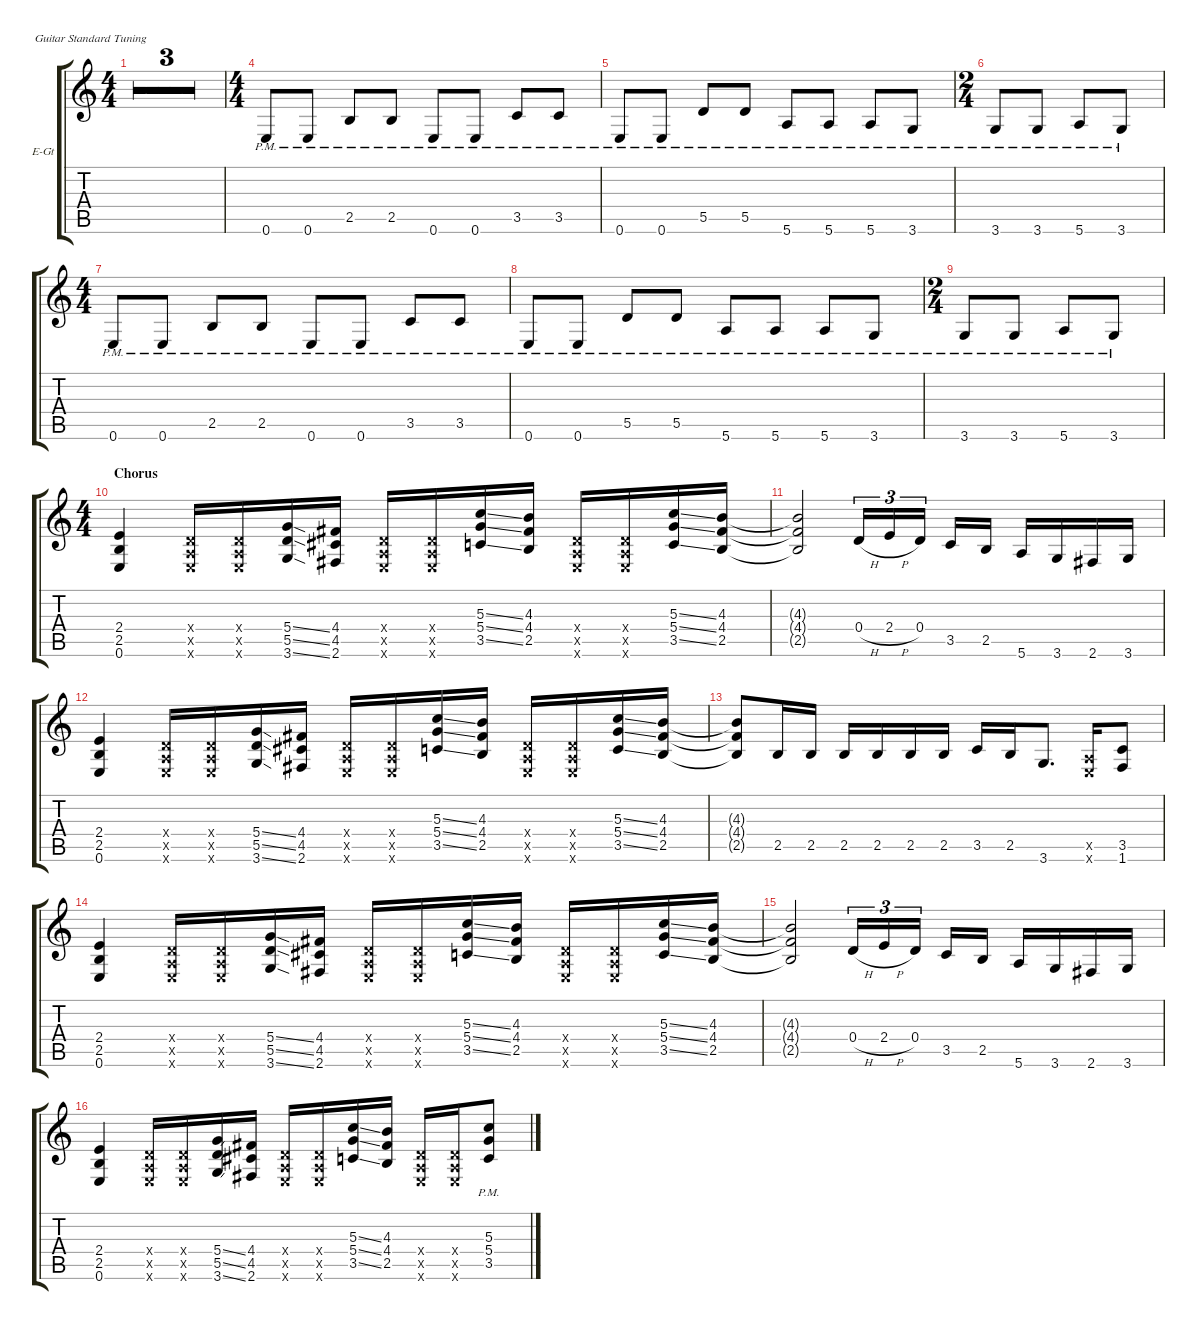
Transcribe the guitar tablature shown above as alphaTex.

\hideDynamics
\bracketExtendMode groupsimilarinstruments
\firstSystemTrackNameOrientation horizontal
\otherSystemsTrackNameOrientation horizontal
\track ("James Hetfield" "E-Gt") {multiBarRest instrument distortionguitar}
\staff {score tabs}
\tuning (E4 B3 G3 D3 A2 E2)
\ts (4 4)
\tempo 98
\clef g2
\ks c
r.1{dy f} |
r.1 |
\ts (2 4)
r.2 |
\ts (4 4)
0.6{pm}.8 0.6{pm}.8 2.5{pm}.8 2.5{pm}.8 0.6{pm}.8 0.6{pm}.8 3.5{pm}.8 3.5{pm}.8 |
0.6{pm}.8 0.6{pm}.8 5.5{pm}.8 5.5{pm}.8 5.6{pm}.8 5.6{pm}.8 5.6{pm}.8 3.6{pm}.8 |
\ts (2 4)
3.6{pm}.8 3.6{pm}.8 5.6{pm}.8 3.6{pm}.8 |
\ts (4 4)
0.6{pm}.8 0.6{pm}.8 2.5{pm}.8 2.5{pm}.8 0.6{pm}.8 0.6{pm}.8 3.5{pm}.8 3.5{pm}.8 |
0.6{pm}.8 0.6{pm}.8 5.5{pm}.8 5.5{pm}.8 5.6{pm}.8 5.6{pm}.8 5.6{pm}.8 3.6{pm}.8 |
\ts (2 4)
3.6{pm}.8 3.6{pm}.8 5.6{pm}.8 3.6{pm}.8 |
\ts (4 4)
\section ("" "Chorus")
(2.4 2.5 0.6).4 (0.4{x} 0.5{x} 0.6{x}).16 (0.4{x} 0.5{x} 0.6{x}).16 (5.4{ss} 5.5{ss} 3.6{ss}).16 (4.4 4.5 2.6).16 (0.4{x} 0.5{x} 0.6{x}).16 (0.4{x} 0.5{x} 0.6{x}).16 (5.3{ss} 5.4{ss} 3.5{ss}).16 (4.3 4.4 2.5).16 (0.4{x} 0.5{x} 0.6{x}).16 (0.4{x} 0.5{x} 0.6{x}).16 (5.3{ss} 5.4{ss} 3.5{ss}).16 (4.3 4.4 2.5).16 |
(4.3{t} 4.4{t} 2.5{t}).2 0.4{h}.16{tu (3 2)} 2.4{h}.16{tu (3 2)} 0.4.16{tu (3 2)} 3.5.16 2.5.16 5.6.16 3.6.16 2.6.16 3.6.16 |
(2.4 2.5 0.6).4 (0.4{x} 0.5{x} 0.6{x}).16 (0.4{x} 0.5{x} 0.6{x}).16 (5.4{ss} 5.5{ss} 3.6{ss}).16 (4.4 4.5 2.6).16 (0.4{x} 0.5{x} 0.6{x}).16 (0.4{x} 0.5{x} 0.6{x}).16 (5.3{ss} 5.4{ss} 3.5{ss}).16 (4.3 4.4 2.5).16 (0.4{x} 0.5{x} 0.6{x}).16 (0.4{x} 0.5{x} 0.6{x}).16 (5.3{ss} 5.4{ss} 3.5{ss}).16 (4.3 4.4 2.5).16 |
(4.3{t} 4.4{t} 2.5{t}).8 2.5.16 2.5.16 2.5.16 2.5.16 2.5.16 2.5.16 3.5.16 2.5.16 3.6.8{d} (0.5{x} 0.6{x}).16 (3.5 1.6).8 |
(2.4 2.5 0.6).4 (0.4{x} 0.5{x} 0.6{x}).16 (0.4{x} 0.5{x} 0.6{x}).16 (5.4{ss} 5.5{ss} 3.6{ss}).16 (4.4 4.5 2.6).16 (0.4{x} 0.5{x} 0.6{x}).16 (0.4{x} 0.5{x} 0.6{x}).16 (5.3{ss} 5.4{ss} 3.5{ss}).16 (4.3 4.4 2.5).16 (0.4{x} 0.5{x} 0.6{x}).16 (0.4{x} 0.5{x} 0.6{x}).16 (5.3{ss} 5.4{ss} 3.5{ss}).16 (4.3 4.4 2.5).16 |
(4.3{t} 4.4{t} 2.5{t}).2 0.4{h}.16{tu (3 2)} 2.4{h}.16{tu (3 2)} 0.4.16{tu (3 2)} 3.5.16 2.5.16 5.6.16 3.6.16 2.6.16 3.6.16 |
(2.4 2.5 0.6).4 (0.4{x} 0.5{x} 0.6{x}).16 (0.4{x} 0.5{x} 0.6{x}).16 (5.4{ss} 5.5{ss} 3.6{ss}).16 (4.4 4.5 2.6).16 (0.4{x} 0.5{x} 0.6{x}).16 (0.4{x} 0.5{x} 0.6{x}).16 (5.3{ss} 5.4{ss} 3.5{ss}).16 (4.3 4.4 2.5).16 (0.4{x} 0.5{x} 0.6{x}).16 (0.4{x} 0.5{x} 0.6{x}).16 (5.3{pm} 5.4{pm} 3.5{pm}).8
